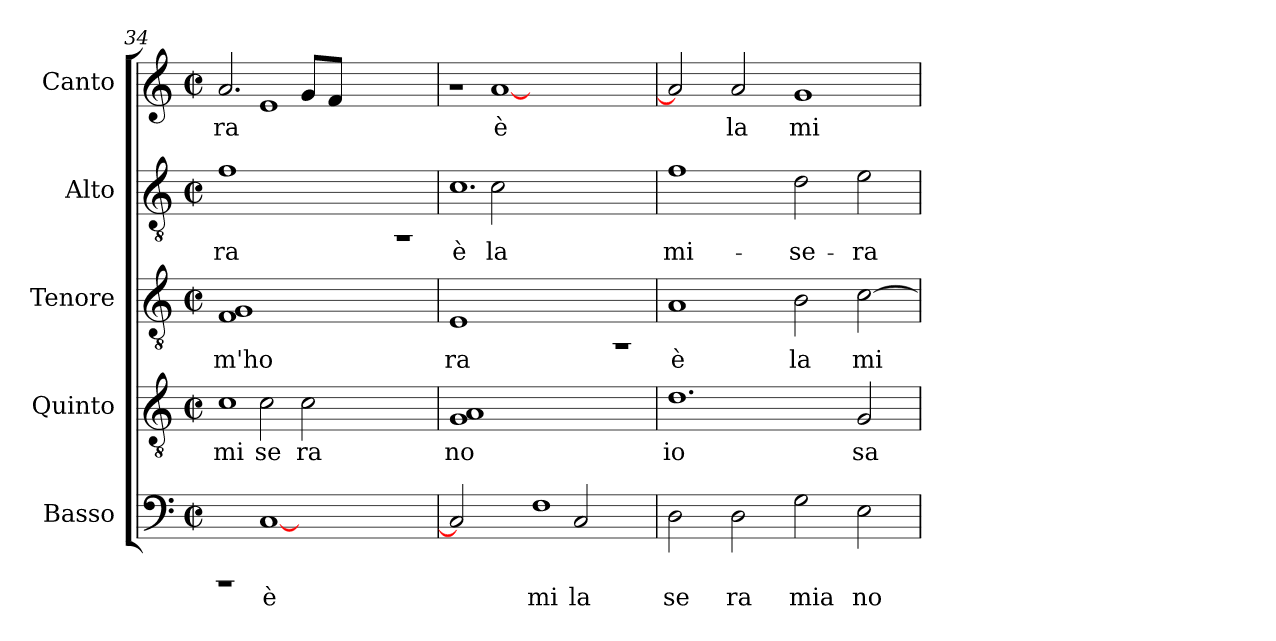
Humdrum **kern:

**kern	**text	**kern	**text	**kern	**text	**kern	**text	**kern	**text
*part5	*part5	*part4	*part4	*part3	*part3	*part2	*part2	*part1	*part1
*staff5	*staff5	*staff4	*staff4	*staff3	*staff3	*staff2	*staff2	*staff1	*staff1
*I"Basso	*	*I"Quinto	*	*I"Tenore	*	*I"Alto	*	*I"Canto	*
*clefF4	*	*clefGv2	*	*clefGv2	*	*clefGv2	*	*clefG2	*
*	*	*k[]	*	*	*	*	*	*k[]	*
*	*	*C:	*	*	*	*	*	*C:	*
*M2/2	*	*M2/2	*	*M2/2	*	*M2/2	*	*M2/2	*
*met(c|)	*	*met(c|)	*	*met(c|)	*	*met(c|)	*	*met(c|)	*
=34	=34	=34	=34	=34	=34	=34	=34	=34	=34
!LO:N:vis=1	!	!LO:N:vis=1	!LO:LY:b:cj	!LO:N:vis=1	!LO:LY:b:cj	!	!LO:LY:b:cj	!LO:N:vis=2.	!LO:LY:b:cj
4rEEE	.	4c	mi	4F 4G	m'ho	1f	-ra	4a/	ra
!LO:N:vis=1	!LO:LY:b:rj	!LO:N:vis=2	!LO:LY:b:cj	!	!	!	!	!LO:N:vis=1	!
[<4C	è	4c\	se	1ryy	.	.	.	4e	.
!	!	!LO:N:vis=2	!LO:LY:b:cj	!	!	!	!	!	!
2.ryy	.	4c\	ra	.	.	.	.	8g/L	.
.	.	.	.	.	.	.	.	8f/J	.
.	.	2ryy	.	.	.	.	.	2ryy	.
!	!	!	!	!	!	!LO:N:vis=1	!	!	!
.	.	.	.	.	.	4rAA	.	.	.
=35	=35	=35	=35	=35	=35	=35	=35	=35	=35
!	!	!LO:N:vis=1	!LO:LY:b:cj	!	!LO:LY:b:cj	!LO:N:vis=1.	!LO:LY:b:cj	!LO:N:vis=1	!
2C/]	.	4G 4A	no	1E	ra	4c	è	4ra	.
!	!	!	!	!	!	!LO:N:vis=2	!LO:LY:b:cj	!LO:N:vis=1	!LO:LY:b:rj
.	.	1ryy	.	.	.	4c\	la	[<4a	è
!LO:N:vis=1	!LO:LY:b:cj	!	!	!	!	!	!	!	!
4F	mi	.	.	.	.	2.ryy	.	2.ryy	.
!	!LO:LY:b:cj	!	!	!	!	!	!	!	!
2C/	la	.	.	.	.	.	.	.	.
!	!	!	!	!LO:N:vis=1	!	!	!	!	!
.	.	.	.	4rAA	.	.	.	.	.
=36	=36	=36	=36	=36	=36	=36	=36	=36	=36
!	!LO:LY:b:cj	!	!LO:LY:b:cj	!	!LO:LY:b:cj	!	!LO:LY:b:cj	!	!
2D\	se	1.d	io	1A	è	1f	mi-	2a/]	.
!	!LO:LY:b:cj	!	!	!	!	!	!	!	!LO:LY:b:cj
2D\	ra	.	.	.	.	.	.	2a/	la
!	!LO:LY:b:cj	!	!	!	!LO:LY:b:cj	!	!LO:LY:b:cj	!	!LO:LY:b:cj
2G\	mia	.	.	2B\	la	2d\	-se-	1g	mi
!	!LO:LY:b:cj	!	!LO:LY:b:cj	!	!LO:LY:b	!	!LO:LY:b:cj	!	!
2E\	no	2G/	sa	[>2c\	mi	2e\	-ra	.	.
=	=	=	=	=	=	=	=	=	=
*-	*-	*-	*-	*-	*-	*-	*-	*-	*-
